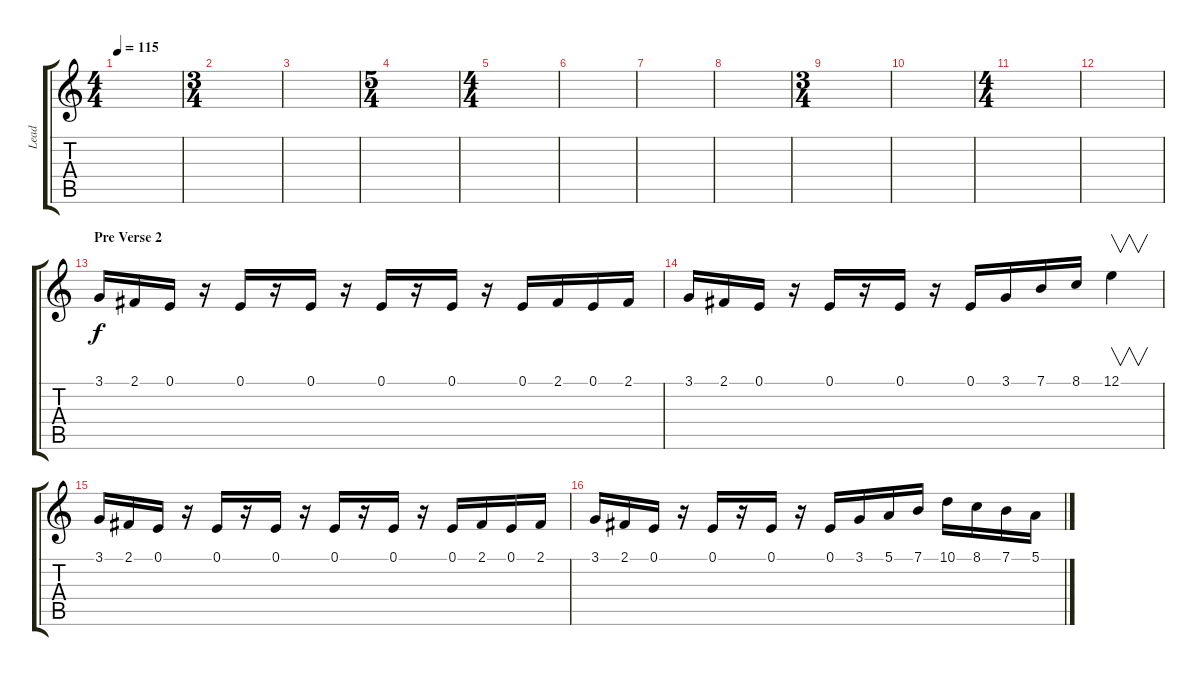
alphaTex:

\track ("Lead" "Lead") {instrument acousticgrandpiano}
\staff {score tabs}
\tuning (E4 B3 G3 D3 A2 E2) {hide}
\ts (4 4)
\tempo 115
\clef g2
\ks c
|
\ts (3 4)
|
|
\ts (5 4)
|
\ts (4 4)
|
|
|
|
\ts (3 4)
|
|
\ts (4 4)
|
|
\section ("" "Pre Verse 2")
3.1.16{balance 8 instrument lead4chiff} 2.1.16 0.1.16 r.16 0.1.16 r.16 0.1.16 r.16 0.1.16 r.16 0.1.16 r.16 0.1.16 2.1.16 0.1.16 2.1.16 |
3.1.16{balance 8 instrument lead4chiff} 2.1.16 0.1.16 r.16 0.1.16 r.16 0.1.16 r.16 0.1.16 3.1.16 7.1.16 8.1.16 12.1.4{v} |
3.1.16{balance 8 instrument lead4chiff} 2.1.16 0.1.16 r.16 0.1.16 r.16 0.1.16 r.16 0.1.16 r.16 0.1.16 r.16 0.1.16 2.1.16 0.1.16 2.1.16 |
3.1.16{balance 8 instrument lead4chiff} 2.1.16 0.1.16 r.16 0.1.16 r.16 0.1.16 r.16 0.1.16 3.1.16 5.1.16 7.1.16 10.1.16 8.1.16 7.1.16 5.1.16
